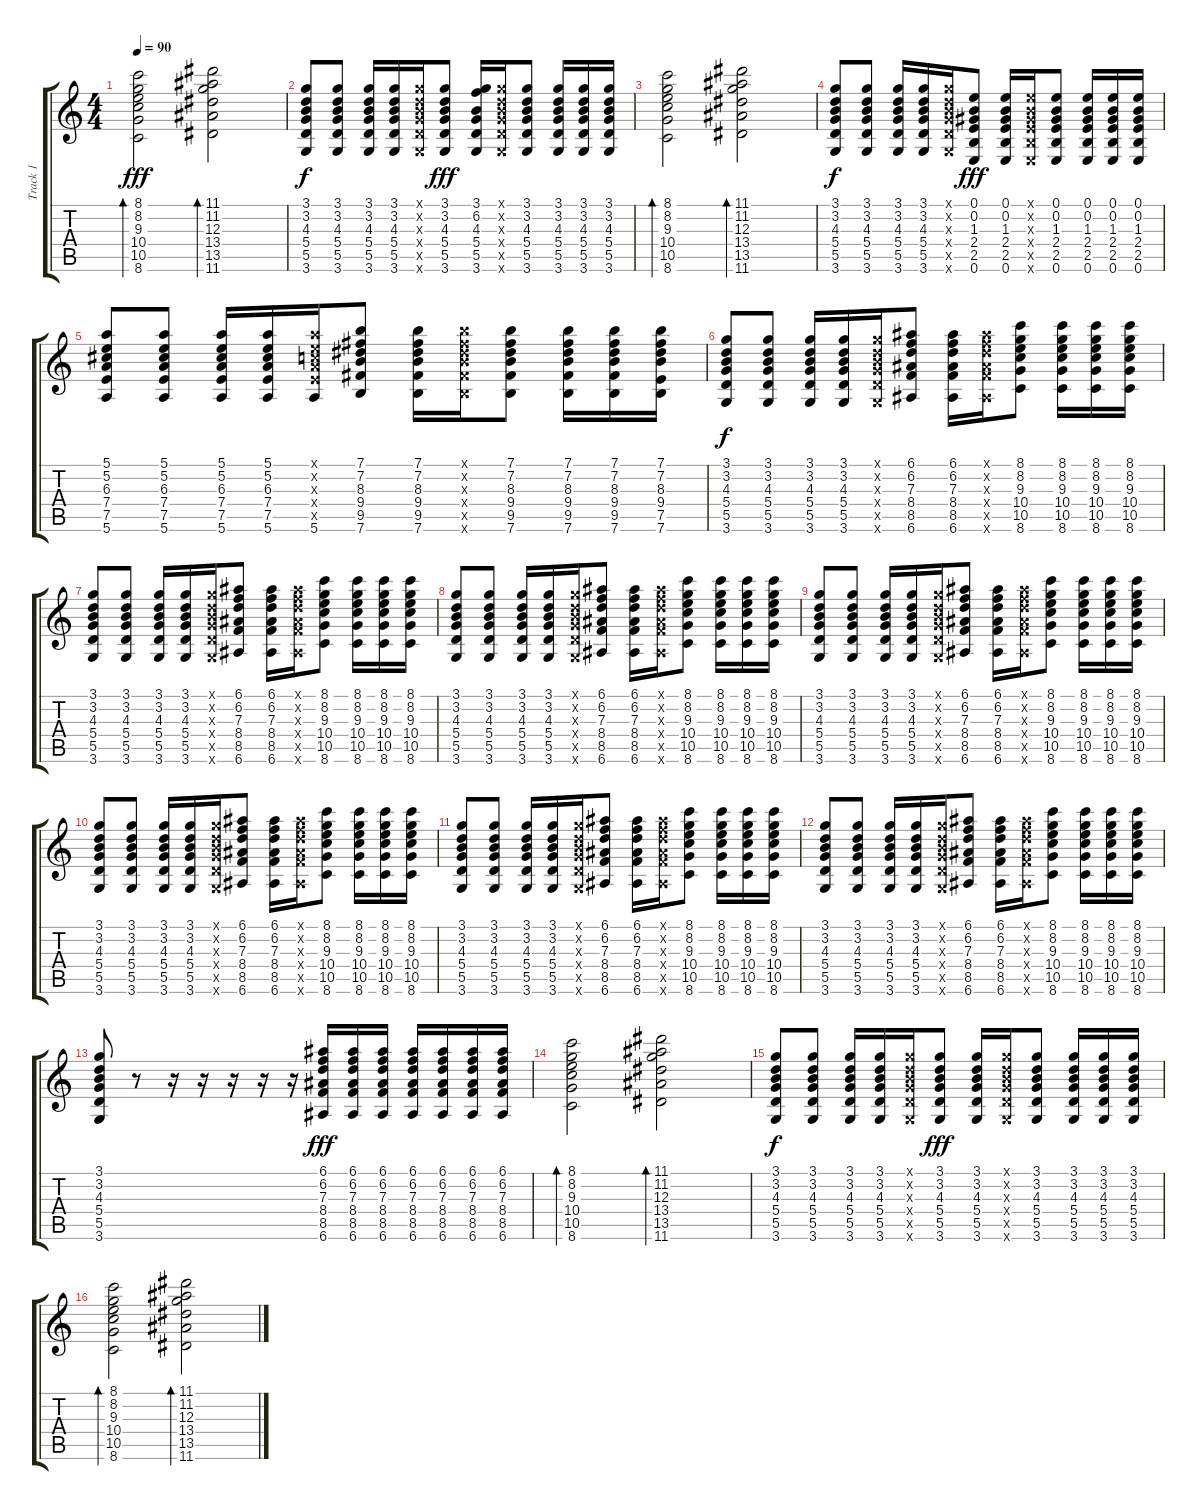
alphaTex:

\track ("Track 1" "Track 1") {instrument acousticguitarsteel}
\staff {score tabs}
\tuning (E4 B3 G3 D3 A2 E2) {hide}
\ts (4 4)
\tempo 90
\clef g2
\ks c
(8.1 8.2 9.3 10.4 10.5 8.6).2{bd 240 dy fff} (11.1 11.2 12.3 13.4 13.5 11.6).2{bd 240} |
(3.1 3.2 4.3 5.4 5.5 3.6).8{dy f} (3.1 3.2 4.3 5.4 5.5 3.6).8 (3.1 3.2 4.3 5.4 5.5 3.6).16 (3.1 3.2 4.3 5.4 5.5 3.6).16 (3.1{x} 3.2{x} 4.3{x} 5.4{x} 5.5{x} 3.6{x}).16 (3.1 3.2 4.3 5.4 5.5 3.6).8{dy fff} (3.1 6.2 4.3 5.4 5.5 3.6).16 (3.1{x} 3.2{x} 4.3{x} 5.4{x} 5.5{x} 3.6{x}).16 (3.1 3.2 4.3 5.4 5.5 3.6).8 (3.1 3.2 4.3 5.4 5.5 3.6).16 (3.1 3.2 4.3 5.4 5.5 3.6).16 (3.1 3.2 4.3 5.4 5.5 3.6).16 |
(8.1 8.2 9.3 10.4 10.5 8.6).2{bd 240} (11.1 11.2 12.3 13.4 13.5 11.6).2{bd 240} |
(3.1 3.2 4.3 5.4 5.5 3.6).8{dy f} (3.1 3.2 4.3 5.4 5.5 3.6).8 (3.1 3.2 4.3 5.4 5.5 3.6).16 (3.1 3.2 4.3 5.4 5.5 3.6).16 (3.1{x} 3.2{x} 4.3{x} 5.4{x} 5.5{x} 3.6{x}).16 (0.1 0.2 1.3 2.4 2.5 0.6).8{dy fff} (0.1 0.2 1.3 2.4 2.5 0.6).16 (0.1{x} 0.2{x} 1.3{x} 2.4{x} 2.5{x} 0.6{x}).16 (0.1 0.2 1.3 2.4 2.5 0.6).8 (0.1 0.2 1.3 2.4 2.5 0.6).16 (0.1 0.2 1.3 2.4 2.5 0.6).16 (0.1 0.2 1.3 2.4 2.5 0.6).16 |
(5.1 5.2 6.3 7.4 7.5 5.6).8 (5.1 5.2 6.3 7.4 7.5 5.6).8 (5.1 5.2 6.3 7.4 7.5 5.6).16 (5.1 5.2 6.3 7.4 7.5 5.6).16 (5.1{x} 5.2{x} 5.3{x} 7.4{x} 7.5{x} 5.6).16 (7.1 7.2 8.3 9.4 9.5 7.6).8 (7.1 7.2 8.3 9.4 9.5 7.6).16 (7.1{x} 7.2{x} 8.3{x} 9.4{x} 9.5{x} 7.6{x}).16 (7.1 7.2 8.3 9.4 9.5 7.6).8 (7.1 7.2 8.3 9.4 9.5 7.6).16 (7.1 7.2 8.3 9.4 9.5 7.6).16 (7.1 7.2 8.3 9.4 7.5 7.6).16 |
(3.1 3.2 4.3 5.4 5.5 3.6).8{dy f} (3.1 3.2 4.3 5.4 5.5 3.6).8 (3.1 3.2 4.3 5.4 5.5 3.6).16 (3.1 3.2 4.3 5.4 5.5 3.6).16 (3.1{x} 3.2{x} 4.3{x} 5.4{x} 5.5{x} 3.6{x}).16 (6.1 6.2 7.3 8.4 8.5 6.6).8 (6.1 6.2 7.3 8.4 8.5 6.6).16 (6.1{x} 6.2{x} 7.3{x} 8.4{x} 8.5{x} 6.6{x}).16 (8.1 8.2 9.3 10.4 10.5 8.6).8 (8.1 8.2 9.3 10.4 10.5 8.6).16 (8.1 8.2 9.3 10.4 10.5 8.6).16 (8.1 8.2 9.3 10.4 10.5 8.6).16 |
(3.1 3.2 4.3 5.4 5.5 3.6).8 (3.1 3.2 4.3 5.4 5.5 3.6).8 (3.1 3.2 4.3 5.4 5.5 3.6).16 (3.1 3.2 4.3 5.4 5.5 3.6).16 (3.1{x} 3.2{x} 4.3{x} 5.4{x} 5.5{x} 3.6{x}).16 (6.1 6.2 7.3 8.4 8.5 6.6).8 (6.1 6.2 7.3 8.4 8.5 6.6).16 (6.1{x} 6.2{x} 7.3{x} 8.4{x} 8.5{x} 6.6{x}).16 (8.1 8.2 9.3 10.4 10.5 8.6).8 (8.1 8.2 9.3 10.4 10.5 8.6).16 (8.1 8.2 9.3 10.4 10.5 8.6).16 (8.1 8.2 9.3 10.4 10.5 8.6).16 |
(3.1 3.2 4.3 5.4 5.5 3.6).8 (3.1 3.2 4.3 5.4 5.5 3.6).8 (3.1 3.2 4.3 5.4 5.5 3.6).16 (3.1 3.2 4.3 5.4 5.5 3.6).16 (3.1{x} 3.2{x} 4.3{x} 5.4{x} 5.5{x} 3.6{x}).16 (6.1 6.2 7.3 8.4 8.5 6.6).8 (6.1 6.2 7.3 8.4 8.5 6.6).16 (6.1{x} 6.2{x} 7.3{x} 8.4{x} 8.5{x} 6.6{x}).16 (8.1 8.2 9.3 10.4 10.5 8.6).8 (8.1 8.2 9.3 10.4 10.5 8.6).16 (8.1 8.2 9.3 10.4 10.5 8.6).16 (8.1 8.2 9.3 10.4 10.5 8.6).16 |
(3.1 3.2 4.3 5.4 5.5 3.6).8 (3.1 3.2 4.3 5.4 5.5 3.6).8 (3.1 3.2 4.3 5.4 5.5 3.6).16 (3.1 3.2 4.3 5.4 5.5 3.6).16 (3.1{x} 3.2{x} 4.3{x} 5.4{x} 5.5{x} 3.6{x}).16 (6.1 6.2 7.3 8.4 8.5 6.6).8 (6.1 6.2 7.3 8.4 8.5 6.6).16 (6.1{x} 6.2{x} 7.3{x} 8.4{x} 8.5{x} 6.6{x}).16 (8.1 8.2 9.3 10.4 10.5 8.6).8 (8.1 8.2 9.3 10.4 10.5 8.6).16 (8.1 8.2 9.3 10.4 10.5 8.6).16 (8.1 8.2 9.3 10.4 10.5 8.6).16 |
(3.1 3.2 4.3 5.4 5.5 3.6).8 (3.1 3.2 4.3 5.4 5.5 3.6).8 (3.1 3.2 4.3 5.4 5.5 3.6).16 (3.1 3.2 4.3 5.4 5.5 3.6).16 (3.1{x} 3.2{x} 4.3{x} 5.4{x} 5.5{x} 3.6{x}).16 (6.1 6.2 7.3 8.4 8.5 6.6).8 (6.1 6.2 7.3 8.4 8.5 6.6).16 (6.1{x} 6.2{x} 7.3{x} 8.4{x} 8.5{x} 6.6{x}).16 (8.1 8.2 9.3 10.4 10.5 8.6).8 (8.1 8.2 9.3 10.4 10.5 8.6).16 (8.1 8.2 9.3 10.4 10.5 8.6).16 (8.1 8.2 9.3 10.4 10.5 8.6).16 |
(3.1 3.2 4.3 5.4 5.5 3.6).8 (3.1 3.2 4.3 5.4 5.5 3.6).8 (3.1 3.2 4.3 5.4 5.5 3.6).16 (3.1 3.2 4.3 5.4 5.5 3.6).16 (3.1{x} 3.2{x} 4.3{x} 5.4{x} 5.5{x} 3.6{x}).16 (6.1 6.2 7.3 8.4 8.5 6.6).8 (6.1 6.2 7.3 8.4 8.5 6.6).16 (6.1{x} 6.2{x} 7.3{x} 8.4{x} 8.5{x} 6.6{x}).16 (8.1 8.2 9.3 10.4 10.5 8.6).8 (8.1 8.2 9.3 10.4 10.5 8.6).16 (8.1 8.2 9.3 10.4 10.5 8.6).16 (8.1 8.2 9.3 10.4 10.5 8.6).16 |
(3.1 3.2 4.3 5.4 5.5 3.6).8 (3.1 3.2 4.3 5.4 5.5 3.6).8 (3.1 3.2 4.3 5.4 5.5 3.6).16 (3.1 3.2 4.3 5.4 5.5 3.6).16 (3.1{x} 3.2{x} 4.3{x} 5.4{x} 5.5{x} 3.6{x}).16 (6.1 6.2 7.3 8.4 8.5 6.6).8 (6.1 6.2 7.3 8.4 8.5 6.6).16 (6.1{x} 6.2{x} 7.3{x} 8.4{x} 8.5{x} 6.6{x}).16 (8.1 8.2 9.3 10.4 10.5 8.6).8 (8.1 8.2 9.3 10.4 10.5 8.6).16 (8.1 8.2 9.3 10.4 10.5 8.6).16 (8.1 8.2 9.3 10.4 10.5 8.6).16 |
(3.1 3.2 4.3 5.4 5.5 3.6).8 r.8 r.16 r.16 r.16 r.16 r.16 (6.1 6.2 7.3 8.4 8.5 6.6).16{dy fff} (6.1 6.2 7.3 8.4 8.5 6.6).16 (6.1 6.2 7.3 8.4 8.5 6.6).16 (6.1 6.2 7.3 8.4 8.5 6.6).16 (6.1 6.2 7.3 8.4 8.5 6.6).16 (6.1 6.2 7.3 8.4 8.5 6.6).16 (6.1 6.2 7.3 8.4 8.5 6.6).16 |
(8.1 8.2 9.3 10.4 10.5 8.6).2{bd 240} (11.1 11.2 12.3 13.4 13.5 11.6).2{bd 240} |
(3.1 3.2 4.3 5.4 5.5 3.6).8{dy f} (3.1 3.2 4.3 5.4 5.5 3.6).8 (3.1 3.2 4.3 5.4 5.5 3.6).16 (3.1 3.2 4.3 5.4 5.5 3.6).16 (3.1{x} 3.2{x} 4.3{x} 5.4{x} 5.5{x} 3.6{x}).16 (3.1 3.2 4.3 5.4 5.5 3.6).8{dy fff} (3.1 3.2 4.3 5.4 5.5 3.6).16 (3.1{x} 3.2{x} 4.3{x} 5.4{x} 5.5{x} 3.6{x}).16 (3.1 3.2 4.3 5.4 5.5 3.6).8 (3.1 3.2 4.3 5.4 5.5 3.6).16 (3.1 3.2 4.3 5.4 5.5 3.6).16 (3.1 3.2 4.3 5.4 5.5 3.6).16 |
(8.1 8.2 9.3 10.4 10.5 8.6).2{bd 240} (11.1 11.2 12.3 13.4 13.5 11.6).2{bd 240}
